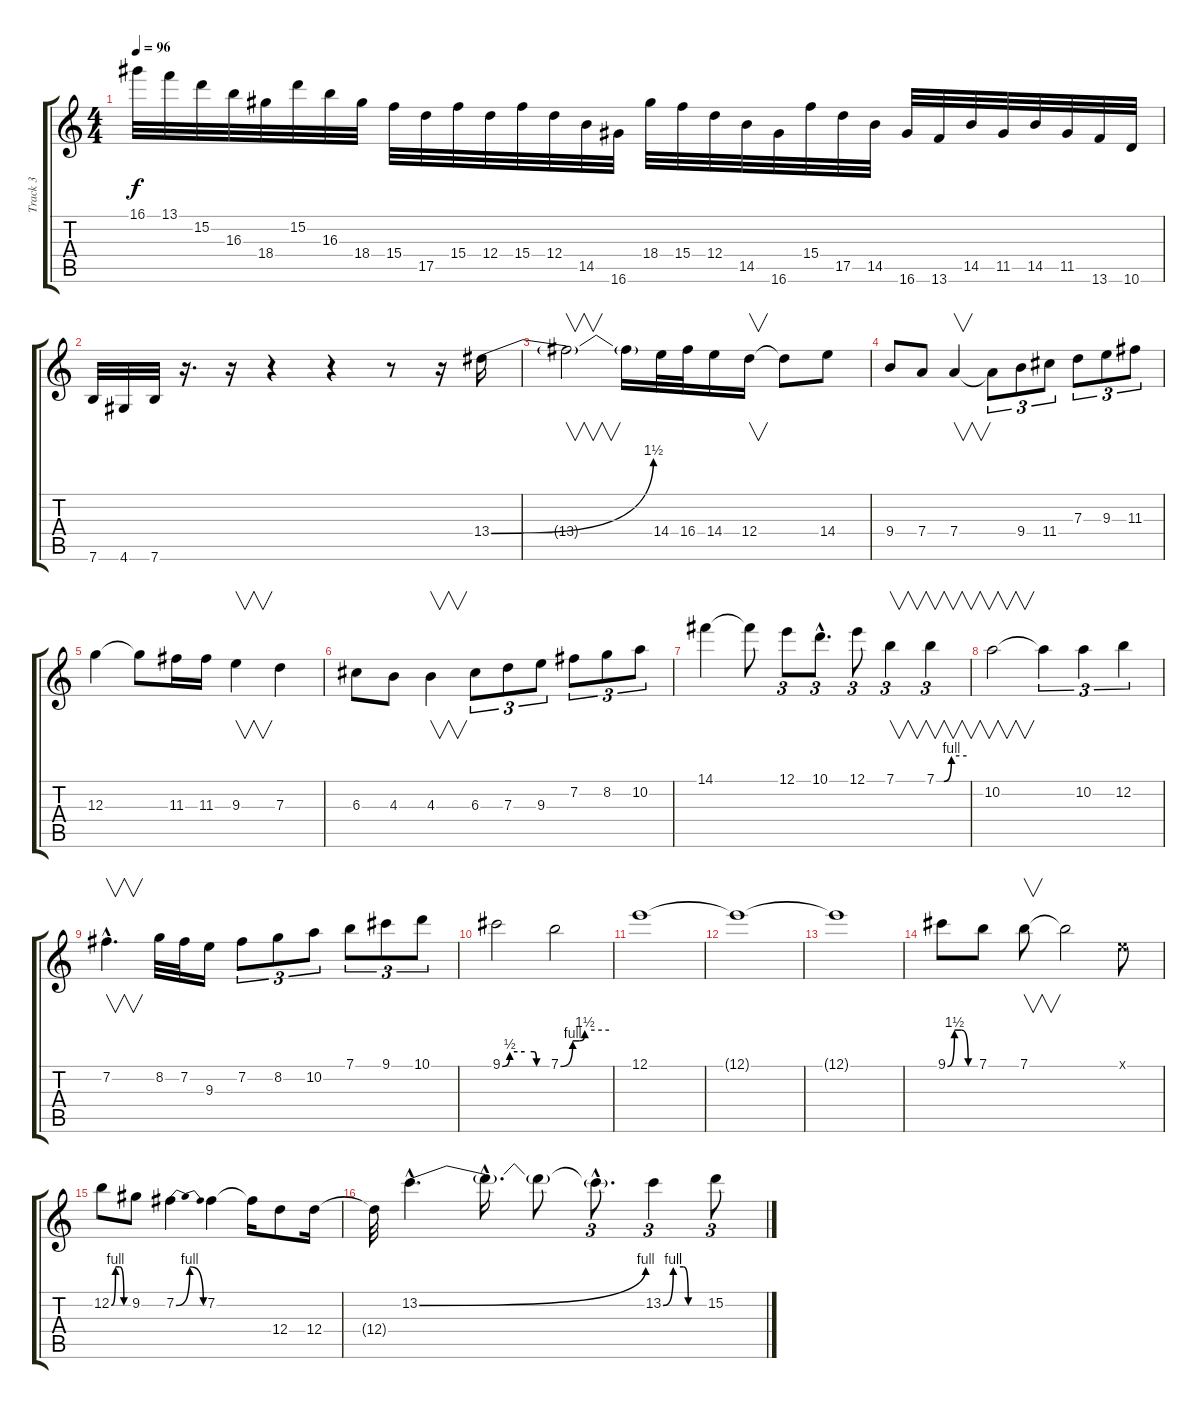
\track ("Track 3" "Track 3") {instrument overdrivenguitar}
\staff {score tabs}
\tuning (E4 B3 G3 D3 A2 E2) {hide}
\ts (4 4)
\tempo 96
\clef g2
\ks c
16.1.32{dy f instrument overdrivenguitar} 13.1.32 15.2.32 16.3.32 18.4.32 15.2.32 16.3.32 18.4.32 15.4.32 17.5.32 15.4.32 12.4.32 15.4.32 12.4.32 14.5.32 16.6.32 18.4.32 15.4.32 12.4.32 14.5.32 16.6.32 15.4.32 17.5.32 14.5.32 16.6.32 13.6.32 14.5.32 11.5.32 14.5.32 11.5.32 13.6.32 10.6.32 |
7.6.32 4.6.32 7.6.32 r.16{d} r.16 r.4 r.4 r.8 r.16 13.4{be (bend 0 0 60 6)}.16 |
13.4{t}.2{v} 13.4{t}.16 14.4.32 16.4.32 14.4.16 12.4.16{v} 12.4{t}.8 14.4.8 |
9.4.8 7.4.8 7.4.4{v} 7.4{t}.8{tu (3 2)} 9.4.8{tu (3 2)} 11.4.8{tu (3 2)} 7.3.8{tu (3 2)} 9.3.8{tu (3 2)} 11.3.8{tu (3 2)} |
12.3.4 12.3{t}.8 11.3.16 11.3.16 9.3.4{v} 7.3.4 |
6.3.8 4.3.8 4.3.4{v} 6.3.8{tu (3 2)} 7.3.8{tu (3 2)} 9.3.8{tu (3 2)} 7.2.8{tu (3 2)} 8.2.8{tu (3 2)} 10.2.8{tu (3 2)} |
14.1.4 14.1{t}.8 12.1.8{tu (3 2)} 10.1{hac}.8{d tu (3 2)} 12.1.8{tu (3 2)} 7.1.4{v tu (3 2)} 7.1{be (custom 0 0 15 0 30 4 60 4)}.4{v tu (3 2)} |
10.2.2{v} 10.2{t}.4{tu (3 2)} 10.2.4{tu (3 2)} 12.2.4{tu (3 2)} |
7.2{hac}.4{v d} 8.2.32 7.2.32 9.3.16 7.2.8{tu (3 2)} 8.2.8{tu (3 2)} 10.2.8{tu (3 2)} 7.1.8{tu (3 2)} 9.1.8{tu (3 2)} 10.1.8{tu (3 2)} |
9.1{be (custom 0 0 10 2 30 2 43 2 46 0 60 0)}.2 7.1{be (custom 0 0 15 4 23 4 30 6 60 6)}.2 |
12.1.1 |
12.1{t}.1 |
12.1{t}.1 |
9.1{be (custom 0 0 15 6 30 6 45 0 60 0)}.8 7.1.8 7.1.8{v} 7.1{t}.2 0.1{x}.8 |
12.2{be (custom 0 0 15 4 30 4 45 0 60 0)}.8 9.2.8 7.2{be (bendrelease 0 0 30 4 45 4 60 0)}.4 7.2.4 7.2{t}.16 12.4.8 12.4.16 |
12.4{t}.32 13.2{be (bend 0 0 60 4) hac}.4{d} 13.2{hac t}.16{d} 13.2{t}.8 13.2{hac t}.8{d tu (3 2)} 13.2{be (custom 0 0 15 4 30 4 37 0 50 0 60 0)}.4{tu (3 2)} 15.2.8{tu (3 2)}
